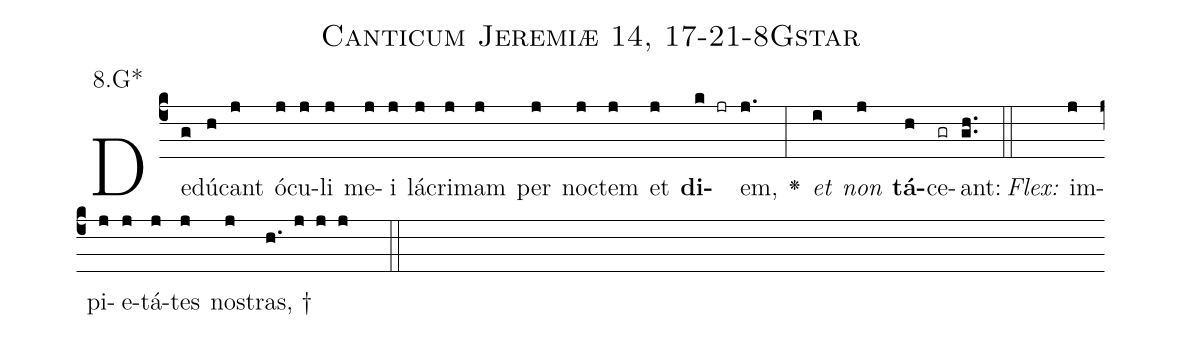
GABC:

name: Canticum Jeremiæ 14, 17-21-8Gstar;
annotation: 8.G*;
%%
(c4)De(g)dú(h)cant(j) ó(j)cu(j)li(j) me(j)i(j) lá(j)cri(j)mam(j) per(j) no(j)ctem(j) et(j) <b>di</b>(k jr)em,(j.) <v>\greheightstar</v>(:) <i>et</i>(i) <i>non</i>(j) <b>tá</b>(h)ce(gr)ant:(gh..) (::)
<i>Flex:</i>()  im(j)pi(j)e(j)tá(j)tes(j) no(j)stras, †(h. j j j  ::)

%E(j) u(j) o(i) u(j) a(h) e.(gh..) (::)
